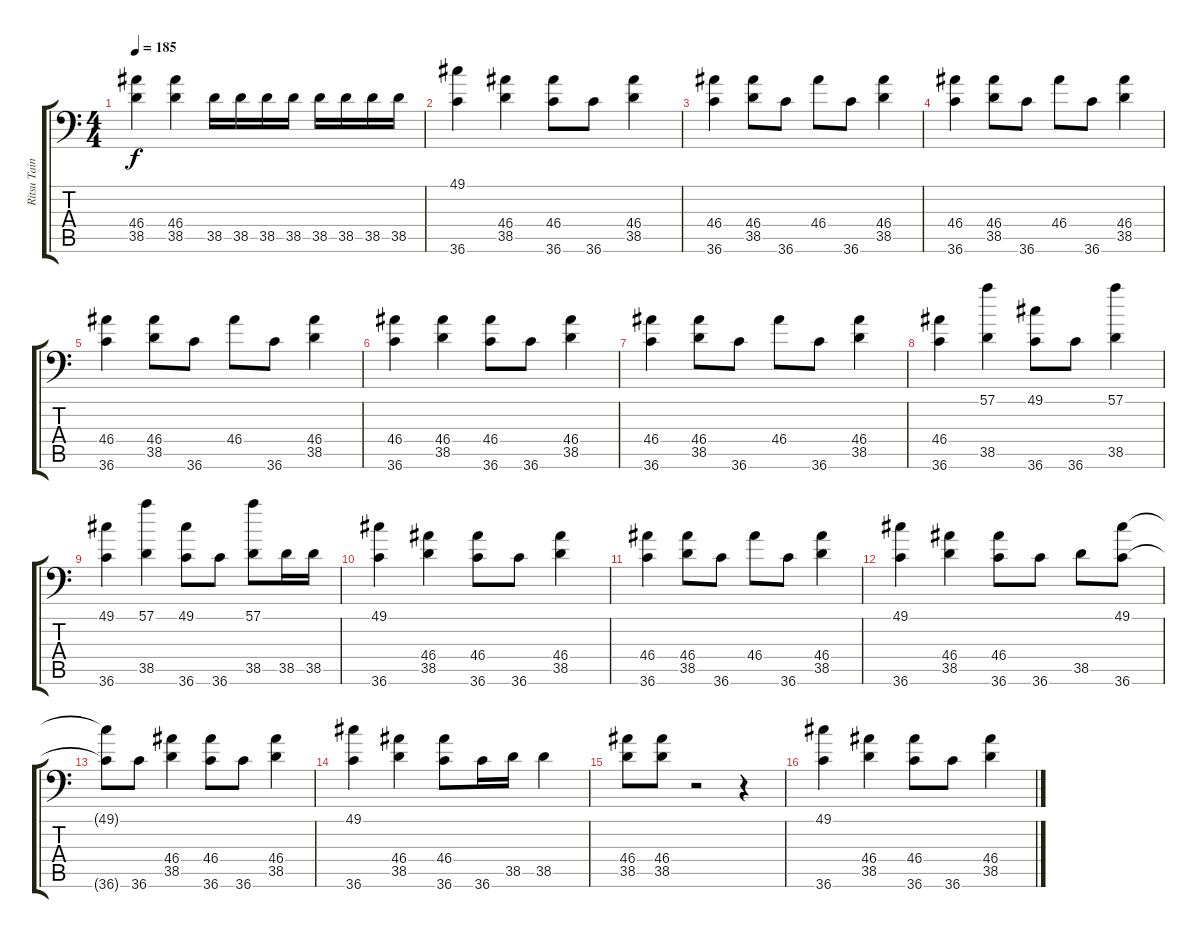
\track ("Ritsu Tainaka" "Ritsu Tain") {instrument acousticgrandpiano}
\staff {score tabs}
\tuning (C-1 C-1 C-1 C-1 C-1 C-1) {hide}
\ts (4 4)
\tempo 185
\clef f4
\ks c
(46.4 38.5).4{dy f} (46.4 38.5).4 38.5.16 38.5.16 38.5.16 38.5.16 38.5.16 38.5.16 38.5.16 38.5.16 |
(49.1 36.6).4 (46.4 38.5).4 (46.4 36.6).8 36.6.8 (46.4 38.5).4 |
(46.4 36.6).4 (46.4 38.5).8 36.6.8 46.4.8 36.6.8 (46.4 38.5).4 |
(46.4 36.6).4 (46.4 38.5).8 36.6.8 46.4.8 36.6.8 (46.4 38.5).4 |
(46.4 36.6).4 (46.4 38.5).8 36.6.8 46.4.8 36.6.8 (46.4 38.5).4 |
(46.4 36.6).4 (46.4 38.5).4 (46.4 36.6).8 36.6.8 (46.4 38.5).4 |
(46.4 36.6).4 (46.4 38.5).8 36.6.8 46.4.8 36.6.8 (46.4 38.5).4 |
(46.4 36.6).4 (57.1 38.5).4 (49.1 36.6).8 36.6.8 (57.1 38.5).4 |
(49.1 36.6).4 (57.1 38.5).4 (49.1 36.6).8 36.6.8 (57.1 38.5).8 38.5.16 38.5.16 |
(49.1 36.6).4 (46.4 38.5).4 (46.4 36.6).8 36.6.8 (46.4 38.5).4 |
(46.4 36.6).4 (46.4 38.5).8 36.6.8 46.4.8 36.6.8 (46.4 38.5).4 |
(49.1 36.6).4 (46.4 38.5).4 (46.4 36.6).8 36.6.8 38.5.8 (49.1 36.6).8 |
(49.1{t} 36.6{t}).8 36.6.8 (46.4 38.5).4 (46.4 36.6).8 36.6.8 (46.4 38.5).4 |
(49.1 36.6).4 (46.4 38.5).4 (46.4 36.6).8 36.6.16 38.5.16 38.5.4 |
(46.4 38.5).8 (46.4 38.5).8 r.2 r.4 |
(49.1 36.6).4 (46.4 38.5).4 (46.4 36.6).8 36.6.8 (46.4 38.5).4
